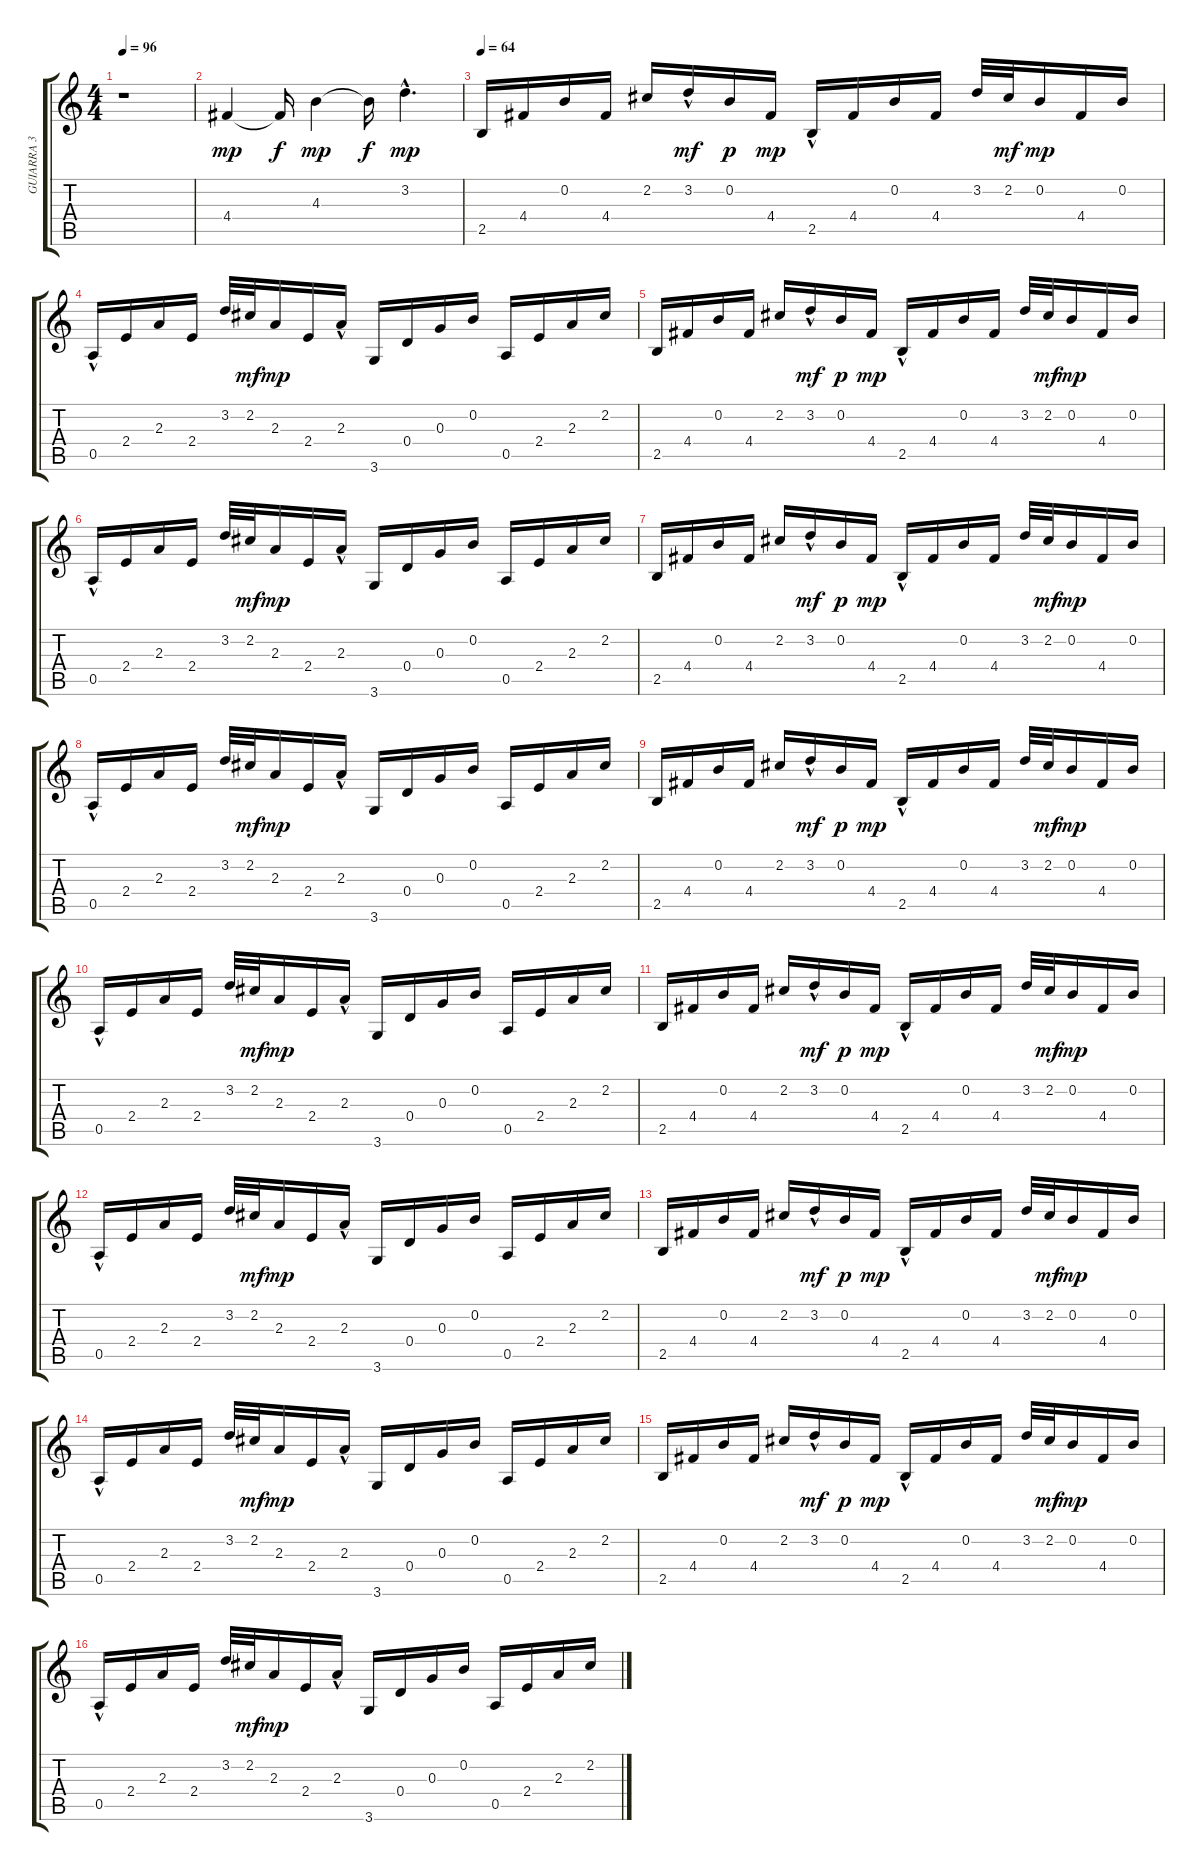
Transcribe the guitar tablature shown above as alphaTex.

\track ("GUIARRA 3" "GUIARRA 3") {instrument electricguitarjazz}
\staff {score tabs}
\tuning (E4 B3 G3 D3 A2 E2) {hide}
\ts (4 4)
\tempo 96
\clef g2
\ks c
r.1{dy mp} |
4.4.4 4.4{t}.16{dy f} 4.3.4{dy mp} 4.3{t}.16{dy f} 3.2{hac}.4{d dy mp} |
\tempo 64
2.5.16 4.4.16 0.2.16 4.4.16 2.2.16 3.2{hac}.16{dy mf} 0.2.16{dy p} 4.4.16{dy mp} 2.5{hac}.16 4.4.16 0.2.16 4.4.16 3.2.32 2.2.32{dy mf} 0.2.16{dy mp} 4.4.16 0.2.16 |
0.5{hac}.16 2.4.16 2.3.16 2.4.16 3.2.32 2.2.32{dy mf} 2.3.16{dy mp} 2.4.16 2.3{hac}.16 3.6.16 0.4.16 0.3.16 0.2.16 0.5.16 2.4.16 2.3.16 2.2.16 |
2.5.16 4.4.16 0.2.16 4.4.16 2.2.16 3.2{hac}.16{dy mf} 0.2.16{dy p} 4.4.16{dy mp} 2.5{hac}.16 4.4.16 0.2.16 4.4.16 3.2.32 2.2.32{dy mf} 0.2.16{dy mp} 4.4.16 0.2.16 |
0.5{hac}.16 2.4.16 2.3.16 2.4.16 3.2.32 2.2.32{dy mf} 2.3.16{dy mp} 2.4.16 2.3{hac}.16 3.6.16 0.4.16 0.3.16 0.2.16 0.5.16 2.4.16 2.3.16 2.2.16 |
2.5.16 4.4.16 0.2.16 4.4.16 2.2.16 3.2{hac}.16{dy mf} 0.2.16{dy p} 4.4.16{dy mp} 2.5{hac}.16 4.4.16 0.2.16 4.4.16 3.2.32 2.2.32{dy mf} 0.2.16{dy mp} 4.4.16 0.2.16 |
0.5{hac}.16 2.4.16 2.3.16 2.4.16 3.2.32 2.2.32{dy mf} 2.3.16{dy mp} 2.4.16 2.3{hac}.16 3.6.16 0.4.16 0.3.16 0.2.16 0.5.16 2.4.16 2.3.16 2.2.16 |
2.5.16 4.4.16 0.2.16 4.4.16 2.2.16 3.2{hac}.16{dy mf} 0.2.16{dy p} 4.4.16{dy mp} 2.5{hac}.16 4.4.16 0.2.16 4.4.16 3.2.32 2.2.32{dy mf} 0.2.16{dy mp} 4.4.16 0.2.16 |
0.5{hac}.16 2.4.16 2.3.16 2.4.16 3.2.32 2.2.32{dy mf} 2.3.16{dy mp} 2.4.16 2.3{hac}.16 3.6.16 0.4.16 0.3.16 0.2.16 0.5.16 2.4.16 2.3.16 2.2.16 |
2.5.16 4.4.16 0.2.16 4.4.16 2.2.16 3.2{hac}.16{dy mf} 0.2.16{dy p} 4.4.16{dy mp} 2.5{hac}.16 4.4.16 0.2.16 4.4.16 3.2.32 2.2.32{dy mf} 0.2.16{dy mp} 4.4.16 0.2.16 |
0.5{hac}.16 2.4.16 2.3.16 2.4.16 3.2.32 2.2.32{dy mf} 2.3.16{dy mp} 2.4.16 2.3{hac}.16 3.6.16 0.4.16 0.3.16 0.2.16 0.5.16 2.4.16 2.3.16 2.2.16 |
2.5.16 4.4.16 0.2.16 4.4.16 2.2.16 3.2{hac}.16{dy mf} 0.2.16{dy p} 4.4.16{dy mp} 2.5{hac}.16 4.4.16 0.2.16 4.4.16 3.2.32 2.2.32{dy mf} 0.2.16{dy mp} 4.4.16 0.2.16 |
0.5{hac}.16 2.4.16 2.3.16 2.4.16 3.2.32 2.2.32{dy mf} 2.3.16{dy mp} 2.4.16 2.3{hac}.16 3.6.16 0.4.16 0.3.16 0.2.16 0.5.16 2.4.16 2.3.16 2.2.16 |
2.5.16 4.4.16 0.2.16 4.4.16 2.2.16 3.2{hac}.16{dy mf} 0.2.16{dy p} 4.4.16{dy mp} 2.5{hac}.16 4.4.16 0.2.16 4.4.16 3.2.32 2.2.32{dy mf} 0.2.16{dy mp} 4.4.16 0.2.16 |
0.5{hac}.16 2.4.16 2.3.16 2.4.16 3.2.32 2.2.32{dy mf} 2.3.16{dy mp} 2.4.16 2.3{hac}.16 3.6.16 0.4.16 0.3.16 0.2.16 0.5.16 2.4.16 2.3.16 2.2.16
